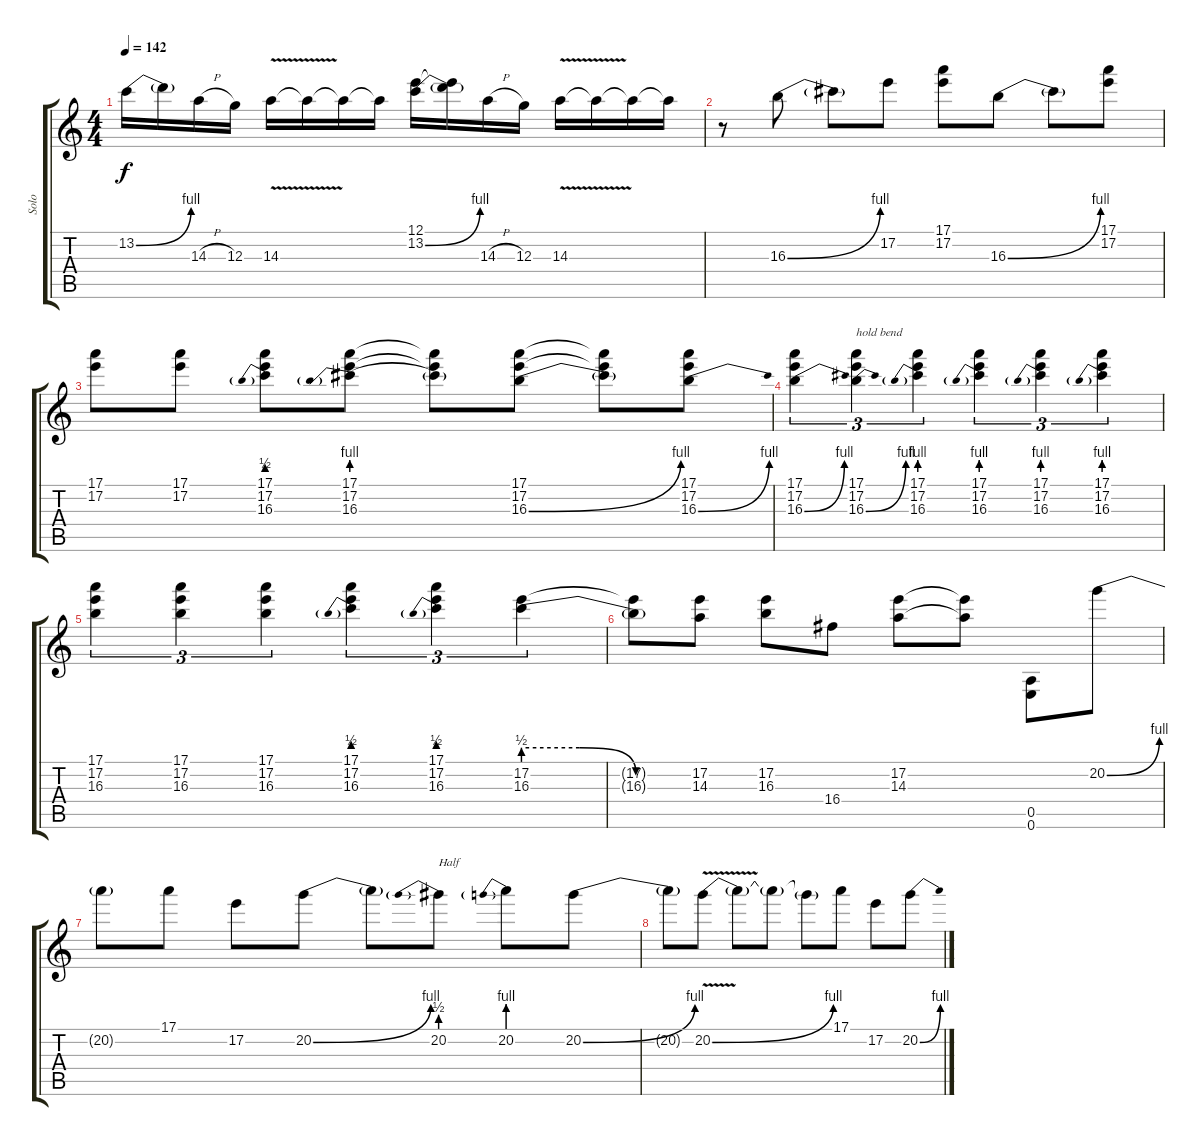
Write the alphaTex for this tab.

\track ("Solo" "Solo") {instrument distortionguitar}
\staff {score tabs}
\tuning (E4 B3 G3 D3 A2 E2) {hide}
\ts (4 4)
\tempo 142
\clef g2
\ks c
13.2{be (bend 0 0 60 4)}.16{dy f} 13.2{t}.16 14.3{h}.16 12.3.16 14.3{v}.16 14.3{t}.16 14.3{t}.16 14.3{t}.16 (12.1 13.2{be (bend 0 0 60 4)}).16 (12.1{t} 13.2{t}).16 14.3{h}.16 12.3.16 14.3{v}.16 14.3{t}.16 14.3{t}.16 14.3{t}.16 |
r.8 16.3{be (bend 0 0 60 4)}.8 16.3{t}.8 17.2.8 (17.1 17.2).8 16.3{be (bend 0 0 60 4)}.8 16.3{t}.8 (17.1 17.2).8 |
(17.1 17.2).8 (17.1 17.2).8 (17.1 17.2 16.3{be (prebend 0 2 60 2)}).8 (17.1 17.2 16.3{be (prebend 0 4 60 4)}).8 (17.1{t} 17.2{t} 16.3{t}).8 (17.1 17.2 16.3{be (bend 0 0 60 4)}).8 (17.1{t} 17.2{t} 16.3{t}).8 (17.1 17.2 16.3{be (bend 0 0 60 4)}).8 |
(17.1 17.2 16.3{be (bend 0 0 60 4)}).4{tu (3 2)} (17.1 17.2 16.3{be (bend 0 0 60 4)}).4{tu (3 2) txt "hold bend"} (17.1 17.2 16.3{be (prebend 0 4 60 4)}).4{tu (3 2)} (17.1 17.2 16.3{be (prebend 0 4 60 4)}).4{tu (3 2)} (17.1 17.2 16.3{be (prebend 0 4 60 4)}).4{tu (3 2)} (17.1 17.2 16.3{be (prebend 0 4 60 4)}).4{tu (3 2)} |
(17.1 17.2 16.3).4{tu (3 2)} (17.1 17.2 16.3).4{tu (3 2)} (17.1 17.2 16.3).4{tu (3 2)} (17.1 17.2 16.3{be (prebend 0 2 60 2)}).4{tu (3 2)} (17.1 17.2 16.3{be (prebend 0 2 60 2)}).4{tu (3 2)} (17.2 16.3{be (custom 0 2 20 2 40 0 60 0)}).4{tu (3 2)} |
(17.2{t} 16.3{t}).8 (17.2 14.3).8 (17.2 16.3).8 16.4.8 (17.2 14.3).8 (17.2{t} 14.3{t}).8 (0.5 0.6).8 20.2{be (bend 0 0 60 4)}.8 |
20.2{t}.8 17.1.8 17.2.8 20.2{be (bend 0 0 60 4)}.8 20.2{t}.8 20.2{be (prebend 0 2 60 2)}.8{txt "Half"} 20.2{be (prebend 0 4 60 4)}.8 20.2{be (bend 0 0 60 4)}.8 |
20.2{t}.8 20.2{be (bend 0 0 60 4) v}.8 20.2{t}.8 20.2{t}.8 20.2{t}.8 17.1.8 17.2.8 20.2{be (bend 0 0 60 4)}.8
